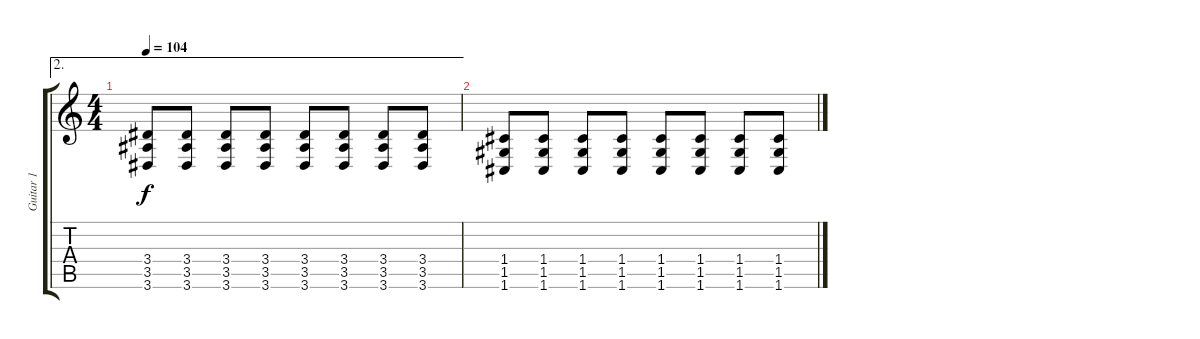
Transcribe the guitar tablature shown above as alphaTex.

\track ("Guitar 1" "Guitar 1") {instrument distortionguitar}
\staff {score tabs}
\tuning (D4 A3 F3 C3 G2 C2) {hide}
\ae 2
\ts (4 4)
\tempo 104
\clef g2
\ks c
(3.4 3.5 3.6).8{dy f} (3.4 3.5 3.6).8 (3.4 3.5 3.6).8 (3.4 3.5 3.6).8 (3.4 3.5 3.6).8 (3.4 3.5 3.6).8 (3.4 3.5 3.6).8 (3.4 3.5 3.6).8 |
(1.4 1.5 1.6).8 (1.4 1.5 1.6).8 (1.4 1.5 1.6).8 (1.4 1.5 1.6).8 (1.4 1.5 1.6).8 (1.4 1.5 1.6).8 (1.4 1.5 1.6).8 (1.4 1.5 1.6).8
